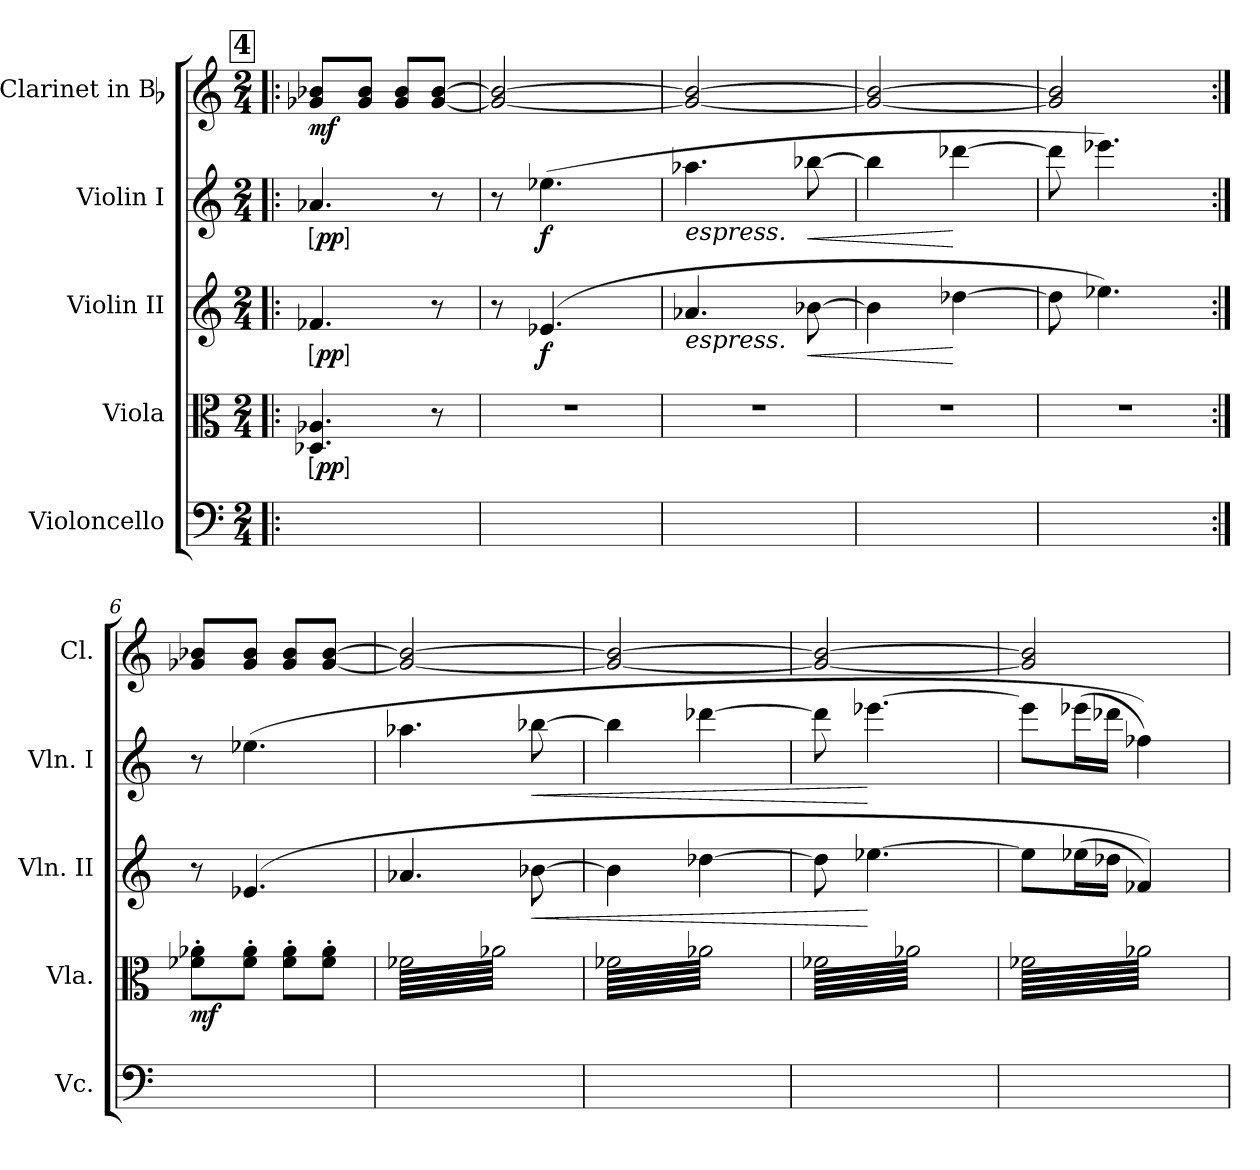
**kern	**kern	**dynam	**kern	**dynam	**kern	**dynam	**kern	**dynam
*part5	*part4	*part4	*part3	*part3	*part2	*part2	*part1	*part1
*staff5	*staff4	*staff4	*staff3	*staff3	*staff2	*staff2	*staff1	*staff1
*I"Violoncello	*I"Viola	*	*I"Violin II	*	*I"Violin I	*	*I"Clarinet in Bb	*
*I'Vc.	*I'Vla.	*	*I'Vln. II	*	*I'Vln. I	*	*I'Cl.	*
*clefF4	*clefC3	*	*clefG2	*	*clefG2	*	*clefG2	*
*	*	*	*	*	*	*	*ITrd1c2	*
*k[]	*k[]	*	*k[]	*	*k[]	*	*k[b-e-]	*
*M2/4	*M2/4	*	*M2/4	*	*M2/4	*	*M2/4	*
!!LO:REH:place=s1:t=4
=1!|:	=1!|:	=1!|:	=1!|:	=1!|:	=1!|:	=1!|:	=1!|:	=1!|:
!	!	!LO:DY:ed=brack	!	!LO:DY:ed=brack	!	!LO:DY:ed=brack	!	!
16ryy	4.D-X 4.A-X	pp	4.f-X	pp	4.a-X	pp	8f-X 8a-XL	mf
16ryy	.	.	.	.	.	.	.	.
8ryy	.	.	.	.	.	.	8f- 8a-J	.
8ryy	.	.	.	.	.	.	8f- 8a-L	.
16ryy	8r	.	8r	.	8r	.	[8f- [8a-J	.
16ryy	.	.	.	.	.	.	.	.
=2	=2	=2	=2	=2	=2	=2	=2	=2
16ryy	2r	.	8r	.	8r	.	2f-_ 2a-_	.
16ryy	.	.	.	.	.	.	.	.
8ryy	.	.	(4.e-X	f	(4.ee-X	f	.	.
8ryy	.	.	.	.	.	.	.	.
16ryy	.	.	.	.	.	.	.	.
16ryy	.	.	.	.	.	.	.	.
=3	=3	=3	=3	=3	=3	=3	=3	=3
!	!	!	!	!	!LO:TX:b:i:t=espress.	!	!	!
!	!	!	!LO:TX:b:i:t=espress.	!	!	!	!	!
16ryy	2r	.	4.a-X	.	4.aa-X	.	2f-_ 2a-_	.
16ryy	.	.	.	.	.	.	.	.
8ryy	.	.	.	.	.	.	.	.
8ryy	.	.	.	.	.	.	.	.
!	!	!	!	!LO:HP:b	!	!LO:HP:b	!	!
16ryy	.	.	[8b-X	<	[8bb-X	<	.	.
16ryy	.	.	.	.	.	.	.	.
=4	=4	=4	=4	=4	=4	=4	=4	=4
16ryy	2r	.	4b-]	.	4bb-]	.	2f-_ 2a-_	.
16ryy	.	.	.	.	.	.	.	.
8ryy	.	.	.	.	.	.	.	.
8ryy	.	.	[4dd-X	[	[4ddd-X	[	.	.
16ryy	.	.	.	.	.	.	.	.
16ryy	.	.	.	.	.	.	.	.
=5	=5	=5	=5	=5	=5	=5	=5	=5
16ryy	2r	.	8dd-]	.	8ddd-]	.	2f-] 2a-]	.
16ryy	.	.	.	.	.	.	.	.
8ryy	.	.	4.ee-X)	.	4.eee-X)	.	.	.
8ryy	.	.	.	.	.	.	.	.
16ryy	.	.	.	.	.	.	.	.
16ryy	.	.	.	.	.	.	.	.
=6:|!	=6:|!	=6:|!	=6:|!	=6:|!	=6:|!	=6:|!	=6:|!	=6:|!
16ryy	8f-X' 8a-X'L	mf	8r	.	8r	.	8f-X 8a-XL	.
16ryy	.	.	.	.	.	.	.	.
8ryy	8f-' 8a-'J	.	(4.e-X	.	(4.ee-X	.	8f- 8a-J	.
8ryy	8f-' 8a-'L	.	.	.	.	.	8f- 8a-L	.
16ryy	8f-' 8a-'J	.	.	.	.	.	[8f- [8a-J	.
16ryy	.	.	.	.	.	.	.	.
=7	=7	=7	=7	=7	=7	=7	=7	=7
*	*tremolo	*	*	*	*	*	*	*
16ryy	(64f-XLLLL	.	4.a-X	.	4.aa-X	.	2f-_ 2a-_	.
.	64a-X)	.	.	.	.	.	.	.
.	64f-X	.	.	.	.	.	.	.
.	64a-X)	.	.	.	.	.	.	.
16ryy	64f-X	.	.	.	.	.	.	.
.	64a-X)	.	.	.	.	.	.	.
.	64f-X	.	.	.	.	.	.	.
.	64a-X)	.	.	.	.	.	.	.
8ryy	64f-X	.	.	.	.	.	.	.
.	64a-X)	.	.	.	.	.	.	.
.	64f-X	.	.	.	.	.	.	.
.	64a-X)	.	.	.	.	.	.	.
.	64f-X	.	.	.	.	.	.	.
.	64a-X)	.	.	.	.	.	.	.
.	64f-X	.	.	.	.	.	.	.
.	64a-X)	.	.	.	.	.	.	.
8ryy	64f-X	.	.	.	.	.	.	.
.	64a-X)	.	.	.	.	.	.	.
.	64f-X	.	.	.	.	.	.	.
.	64a-X)	.	.	.	.	.	.	.
.	64f-X	.	.	.	.	.	.	.
.	64a-X)	.	.	.	.	.	.	.
.	64f-X	.	.	.	.	.	.	.
.	64a-X)	.	.	.	.	.	.	.
!	!	!	!	!LO:HP:b	!	!LO:HP:b	!	!
16ryy	64f-X	.	[8b-X	<	[8bb-X	<	.	.
.	64a-X)	.	.	.	.	.	.	.
.	64f-X	.	.	.	.	.	.	.
.	64a-X)	.	.	.	.	.	.	.
16ryy	64f-X	.	.	.	.	.	.	.
.	64a-X)	.	.	.	.	.	.	.
.	64f-X	.	.	.	.	.	.	.
.	64a-X)JJJJ	.	.	.	.	.	.	.
=8	=8	=8	=8	=8	=8	=8	=8	=8
16ryy	(64f-XLLLL	.	4b-]	.	4bb-]	.	2f-_ 2a-_	.
.	64a-X)	.	.	.	.	.	.	.
.	64f-X	.	.	.	.	.	.	.
.	64a-X)	.	.	.	.	.	.	.
16ryy	64f-X	.	.	.	.	.	.	.
.	64a-X)	.	.	.	.	.	.	.
.	64f-X	.	.	.	.	.	.	.
.	64a-X)	.	.	.	.	.	.	.
8ryy	64f-X	.	.	.	.	.	.	.
.	64a-X)	.	.	.	.	.	.	.
.	64f-X	.	.	.	.	.	.	.
.	64a-X)	.	.	.	.	.	.	.
.	64f-X	.	.	.	.	.	.	.
.	64a-X)	.	.	.	.	.	.	.
.	64f-X	.	.	.	.	.	.	.
.	64a-X)	.	.	.	.	.	.	.
8ryy	64f-X	.	[4dd-X	.	[4ddd-X	.	.	.
.	64a-X)	.	.	.	.	.	.	.
.	64f-X	.	.	.	.	.	.	.
.	64a-X)	.	.	.	.	.	.	.
.	64f-X	.	.	.	.	.	.	.
.	64a-X)	.	.	.	.	.	.	.
.	64f-X	.	.	.	.	.	.	.
.	64a-X)	.	.	.	.	.	.	.
16ryy	64f-X	.	.	.	.	.	.	.
.	64a-X)	.	.	.	.	.	.	.
.	64f-X	.	.	.	.	.	.	.
.	64a-X)	.	.	.	.	.	.	.
16ryy	64f-X	.	.	.	.	.	.	.
.	64a-X)	.	.	.	.	.	.	.
.	64f-X	.	.	.	.	.	.	.
.	64a-X)JJJJ	.	.	.	.	.	.	.
=9	=9	=9	=9	=9	=9	=9	=9	=9
16ryy	(64f-XLLLL	.	8dd-]	.	8ddd-]	.	2f-_ 2a-_	.
.	64a-X)	.	.	.	.	.	.	.
.	64f-X	.	.	.	.	.	.	.
.	64a-X)	.	.	.	.	.	.	.
16ryy	64f-X	.	.	.	.	.	.	.
.	64a-X)	.	.	.	.	.	.	.
.	64f-X	.	.	.	.	.	.	.
.	64a-X)	.	.	.	.	.	.	.
8ryy	64f-X	.	[4.ee-X	[	[4.eee-X	[	.	.
.	64a-X)	.	.	.	.	.	.	.
.	64f-X	.	.	.	.	.	.	.
.	64a-X)	.	.	.	.	.	.	.
.	64f-X	.	.	.	.	.	.	.
.	64a-X)	.	.	.	.	.	.	.
.	64f-X	.	.	.	.	.	.	.
.	64a-X)	.	.	.	.	.	.	.
8ryy	64f-X	.	.	.	.	.	.	.
.	64a-X)	.	.	.	.	.	.	.
.	64f-X	.	.	.	.	.	.	.
.	64a-X)	.	.	.	.	.	.	.
.	64f-X	.	.	.	.	.	.	.
.	64a-X)	.	.	.	.	.	.	.
.	64f-X	.	.	.	.	.	.	.
.	64a-X)	.	.	.	.	.	.	.
16ryy	64f-X	.	.	.	.	.	.	.
.	64a-X)	.	.	.	.	.	.	.
.	64f-X	.	.	.	.	.	.	.
.	64a-X)	.	.	.	.	.	.	.
16ryy	64f-X	.	.	.	.	.	.	.
.	64a-X)	.	.	.	.	.	.	.
.	64f-X	.	.	.	.	.	.	.
.	64a-X)JJJJ	.	.	.	.	.	.	.
=10	=10	=10	=10	=10	=10	=10	=10	=10
16ryy	(64f-XLLLL	.	8ee-L]	.	8eee-L]	.	2f-] 2a-]	.
.	64a-X)	.	.	.	.	.	.	.
.	64f-X	.	.	.	.	.	.	.
.	64a-X)	.	.	.	.	.	.	.
16ryy	64f-X	.	.	.	.	.	.	.
.	64a-X)	.	.	.	.	.	.	.
.	64f-X	.	.	.	.	.	.	.
.	64a-X)	.	.	.	.	.	.	.
8ryy	64f-X	.	(16ee-XL	.	(16eee-XL	.	.	.
.	64a-X)	.	.	.	.	.	.	.
.	64f-X	.	.	.	.	.	.	.
.	64a-X)	.	.	.	.	.	.	.
.	64f-X	.	16dd-XJJ	.	16ddd-XJJ	.	.	.
.	64a-X)	.	.	.	.	.	.	.
.	64f-X	.	.	.	.	.	.	.
.	64a-X)	.	.	.	.	.	.	.
8ryy	64f-X	.	4f-X))	.	4ff-X))	.	.	.
.	64a-X)	.	.	.	.	.	.	.
.	64f-X	.	.	.	.	.	.	.
.	64a-X)	.	.	.	.	.	.	.
.	64f-X	.	.	.	.	.	.	.
.	64a-X)	.	.	.	.	.	.	.
.	64f-X	.	.	.	.	.	.	.
.	64a-X)	.	.	.	.	.	.	.
16ryy	64f-X	.	.	.	.	.	.	.
.	64a-X)	.	.	.	.	.	.	.
.	64f-X	.	.	.	.	.	.	.
.	64a-X)	.	.	.	.	.	.	.
16ryy	64f-X	.	.	.	.	.	.	.
.	64a-X)	.	.	.	.	.	.	.
.	64f-X	.	.	.	.	.	.	.
.	64a-X)JJJJ	.	.	.	.	.	.	.
*	*Xtremolo	*	*	*	*	*	*	*
.	.	.	.	.	.	.	.	.
.	.	.	.	.	.	.	.	.
.	.	.	.	.	.	.	.	.
.	.	.	.	.	.	.	.	.
.	.	.	.	.	.	.	.	.
.	.	.	.	.	.	.	.	.
.	.	.	.	.	.	.	.	.
.	.	.	.	.	.	.	.	.
.	.	.	.	.	.	.	.	.
.	.	.	.	.	.	.	.	.
.	.	.	.	.	.	.	.	.
.	.	.	.	.	.	.	.	.
.	.	.	.	.	.	.	.	.
.	.	.	.	.	.	.	.	.
.	.	.	.	.	.	.	.	.
.	.	.	.	.	.	.	.	.
=	=	=	=	=	=	=	=	=
*-	*-	*-	*-	*-	*-	*-	*-	*-
